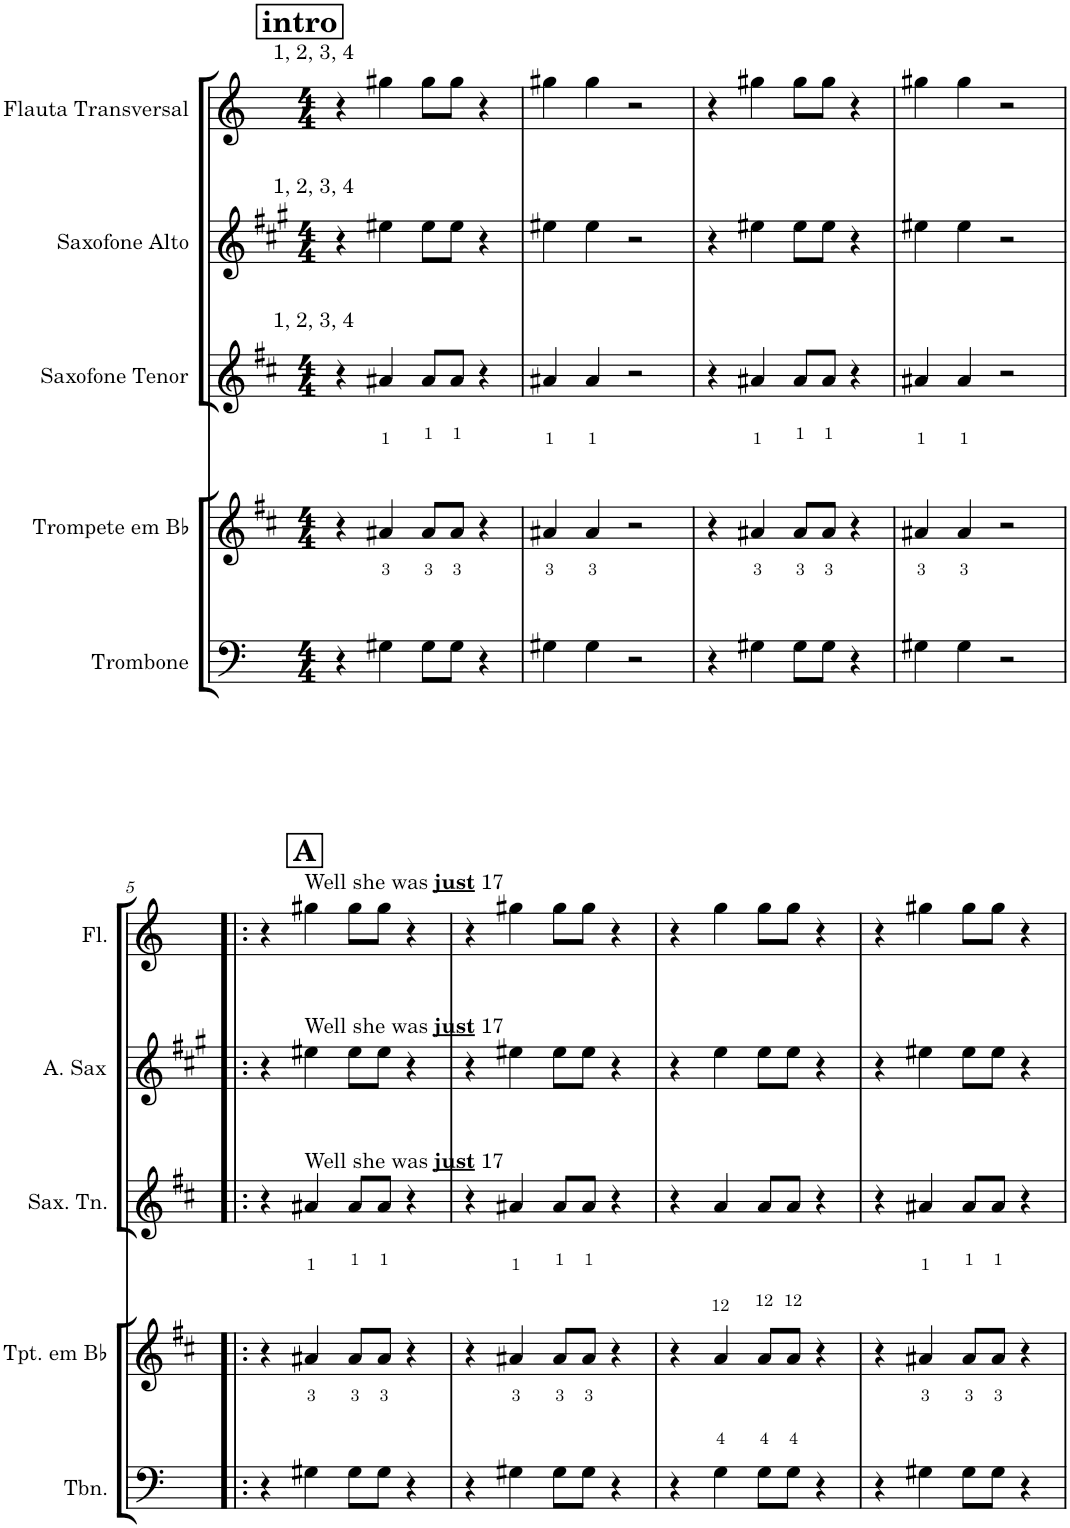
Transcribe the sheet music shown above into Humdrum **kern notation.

**kern	**kern	**kern	**kern	**kern
*part5	*part4	*part3	*part2	*part1
*staff5	*staff4	*staff3	*staff2	*staff1
*I"Trombone	*I"Trompete em Bb	*I"Saxofone Tenor	*I"Saxofone Alto	*I"Flauta Transversal
*I'Tbn.	*I'Tpt. em Bb	*I'Sax. Tn.	*	*I'Fl.
*clefF4	*clefG2	*clefG2	*clefG2	*clefG2
*	*Trd1c2	*Trd8c14	*Trd5c9	*
*k[]	*k[f#c#]	*k[f#c#]	*k[f#c#g#]	*k[]
*M4/4	*M4/4	*M4/4	*M4/4	*M4/4
!!LO:REH:place=s1:a:B:cj:fs=14:t=intro
=1	=1	=1	=1	=1
!	!	!	!	!LO:TX:a:t=1, 2, 3, 4
!	!	!	!LO:TX:a:t=1, 2, 3, 4	!
!	!	!LO:TX:a:t=1, 2, 3, 4	!	!
4r	4r	4r	4r	4r
4G#X\	4a#X/	4a#X/	4ee#X\	4gg#X\
8G#\L	8a#/L	8a#/L	8ee#\L	8gg#\L
8G#\J	8a#/J	8a#/J	8ee#\J	8gg#\J
4r	4r	4r	4r	4r
=2	=2	=2	=2	=2
4G#X\	4a#X/	4a#X/	4ee#X\	4gg#X\
4G#\	4a#/	4a#/	4ee#\	4gg#\
2r	2r	2r	2r	2r
=3	=3	=3	=3	=3
4r	4r	4r	4r	4r
4G#X\	4a#X/	4a#X/	4ee#X\	4gg#X\
8G#\L	8a#/L	8a#/L	8ee#\L	8gg#\L
8G#\J	8a#/J	8a#/J	8ee#\J	8gg#\J
4r	4r	4r	4r	4r
=4	=4	=4	=4	=4
4G#X\	4a#X/	4a#X/	4ee#X\	4gg#X\
4G#\	4a#/	4a#/	4ee#\	4gg#\
2r	2r	2r	2r	2r
!!LO:LB:g=z
!!LO:REH:place=s1:a:B:cj:fs=14:t=A:qo=1
=5!|:	=5!|:	=5!|:	=5!|:	=5!|:
4r	4r	4r	4r	4r
!	!	!	!	!LO:TX:a:t=Well she was
!	!	!	!	!LO:TX:a:B:t=just
!	!	!	!	!LO:TX:a:t=17
!	!	!	!LO:TX:a:t=Well she was	!
!	!	!	!LO:TX:a:B:t=just	!
!	!	!	!LO:TX:a:t=17	!
!	!	!LO:TX:a:t=Well she was	!	!
!	!	!LO:TX:a:B:t=just	!	!
!	!	!LO:TX:a:t=17	!	!
4G#X\	4a#X/	4a#X/	4ee#X\	4gg#X\
8G#\L	8a#/L	8a#/L	8ee#\L	8gg#\L
8G#\J	8a#/J	8a#/J	8ee#\J	8gg#\J
4r	4r	4r	4r	4r
=6	=6	=6	=6	=6
4r	4r	4r	4r	4r
4G#X\	4a#X/	4a#X/	4ee#X\	4gg#X\
8G#\L	8a#/L	8a#/L	8ee#\L	8gg#\L
8G#\J	8a#/J	8a#/J	8ee#\J	8gg#\J
4r	4r	4r	4r	4r
=7	=7	=7	=7	=7
4r	4r	4r	4r	4r
4G\	4a/	4a/	4ee\	4gg\
8G\L	8a/L	8a/L	8ee\L	8gg\L
8G\J	8a/J	8a/J	8ee\J	8gg\J
4r	4r	4r	4r	4r
=8	=8	=8	=8	=8
4r	4r	4r	4r	4r
4G#X\	4a#X/	4a#X/	4ee#X\	4gg#X\
8G#\L	8a#/L	8a#/L	8ee#\L	8gg#\L
8G#\J	8a#/J	8a#/J	8ee#\J	8gg#\J
4r	4r	4r	4r	4r
=	=	=	=	=
*-	*-	*-	*-	*-
